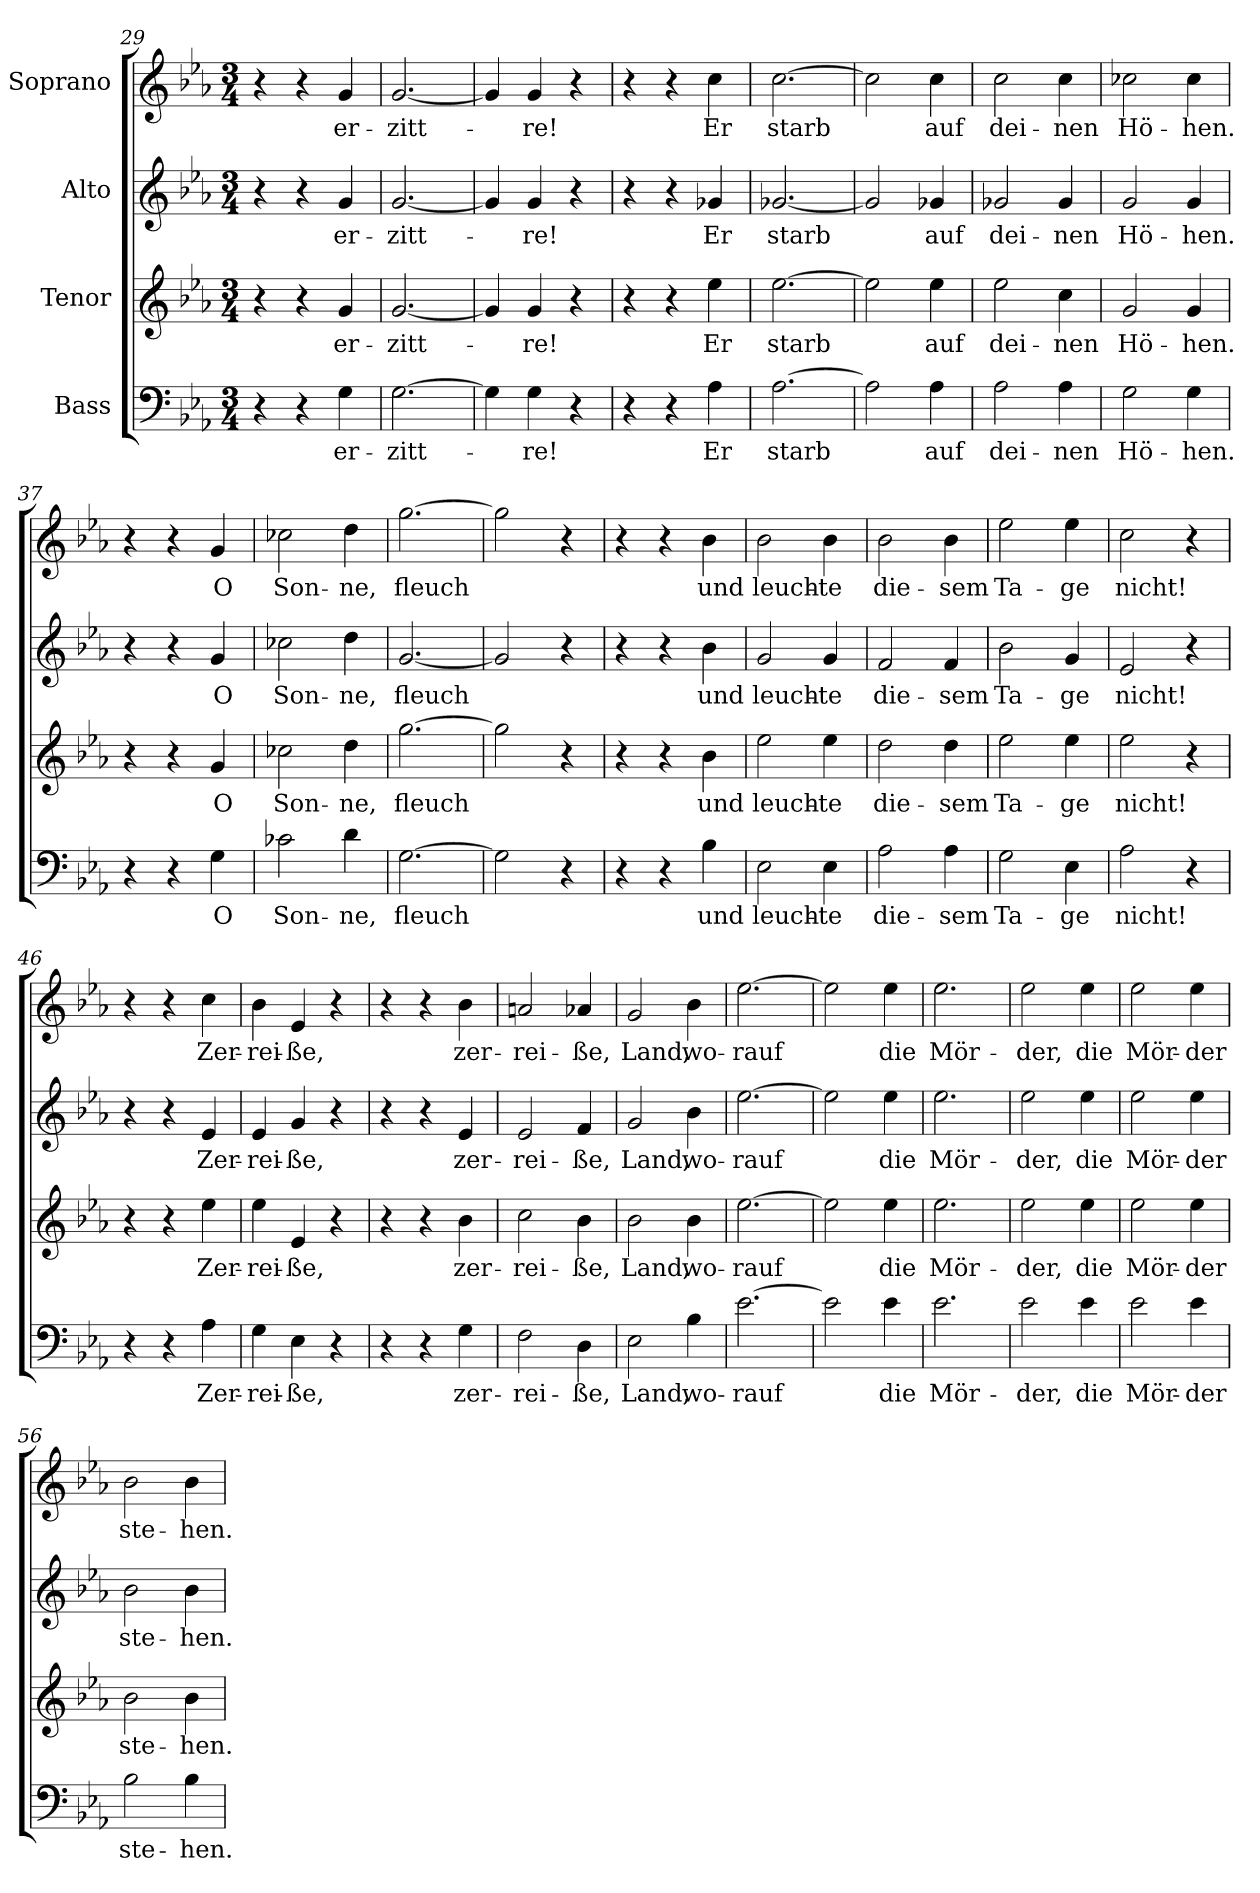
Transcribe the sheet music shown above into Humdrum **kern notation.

**kern	**text	**kern	**text	**kern	**text	**kern	**text
*part4	*part4	*part3	*part3	*part2	*part2	*part1	*part1
*staff4	*staff4	*staff3	*staff3	*staff2	*staff2	*staff1	*staff1
*I"Bass	*	*I"Tenor	*	*I"Alto	*	*I"Soprano	*
!!LO:LB:g=z
*clefF4	*	*clefG2	*	*clefG2	*	*clefG2	*
*k[b-e-a-]	*	*k[b-e-a-]	*	*k[b-e-a-]	*	*k[b-e-a-]	*
*E-:	*	*E-:	*	*E-:	*	*E-:	*
*M3/4	*	*M3/4	*	*M3/4	*	*M3/4	*
=29	=29	=29	=29	=29	=29	=29	=29
4r	.	4r	.	4r	.	4r	.
4r	.	4r	.	4r	.	4r	.
!	!LO:LY:b	!	!LO:LY:b	!	!LO:LY:b	!	!LO:LY:b
4G\	er-	4g/	er-	4g/	er-	4g/	er-
=30	=30	=30	=30	=30	=30	=30	=30
!	!LO:LY:b	!	!LO:LY:b	!	!LO:LY:b	!	!LO:LY:b
[2.G\	-zitt-	[2.g/	-zitt-	[2.g/	-zitt-	[2.g/	-zitt-
=31	=31	=31	=31	=31	=31	=31	=31
4G\]	.	4g/]	.	4g/]	.	4g/]	.
!	!LO:LY:b	!	!LO:LY:b	!	!LO:LY:b	!	!LO:LY:b
4G\	-re!	4g/	-re!	4g/	-re!	4g/	-re!
4r	.	4r	.	4r	.	4r	.
=32	=32	=32	=32	=32	=32	=32	=32
4r	.	4r	.	4r	.	4r	.
4r	.	4r	.	4r	.	4r	.
!	!LO:LY:b	!	!LO:LY:b	!	!LO:LY:b	!	!LO:LY:b
4A-\	Er	4ee-\	Er	4g-X/	Er	4cc\	Er
!!LO:PB:g=z
=33	=33	=33	=33	=33	=33	=33	=33
!	!LO:LY:b	!	!LO:LY:b	!	!LO:LY:b	!	!LO:LY:b
[2.A-\	starb	[2.ee-\	starb	[2.g-X/	starb	[2.cc\	starb
=34	=34	=34	=34	=34	=34	=34	=34
2A-\]	.	2ee-\]	.	2g-/]	.	2cc\]	.
!	!LO:LY:b	!	!LO:LY:b	!	!LO:LY:b	!	!LO:LY:b
4A-\	auf	4ee-\	auf	4g-X/	auf	4cc\	auf
=35	=35	=35	=35	=35	=35	=35	=35
!	!LO:LY:b	!	!LO:LY:b	!	!LO:LY:b	!	!LO:LY:b
2A-\	dei-	2ee-\	dei-	2g-X/	dei-	2cc\	dei-
!	!LO:LY:b	!	!LO:LY:b	!	!LO:LY:b	!	!LO:LY:b
4A-\	-nen	4cc\	-nen	4g-/	-nen	4cc\	-nen
=36	=36	=36	=36	=36	=36	=36	=36
!	!LO:LY:b	!	!LO:LY:b	!	!LO:LY:b	!	!LO:LY:b
2G\	Hö-	2g/	Hö-	2g/	Hö-	2cc-X\	Hö-
!	!LO:LY:b	!	!LO:LY:b	!	!LO:LY:b	!	!LO:LY:b
4G\	-hen.	4g/	-hen.	4g/	-hen.	4cc-\	-hen.
!!LO:LB:g=z
=37	=37	=37	=37	=37	=37	=37	=37
4r	.	4r	.	4r	.	4r	.
4r	.	4r	.	4r	.	4r	.
!	!LO:LY:b	!	!LO:LY:b	!	!LO:LY:b	!	!LO:LY:b
4G\	O	4g/	O	4g/	O	4g/	O
=38	=38	=38	=38	=38	=38	=38	=38
!	!LO:LY:b	!	!LO:LY:b	!	!LO:LY:b	!	!LO:LY:b
2c-X\	Son-	2cc-X\	Son-	2cc-X\	Son-	2cc-X\	Son-
!	!LO:LY:b	!	!LO:LY:b	!	!LO:LY:b	!	!LO:LY:b
4d\	-ne,	4dd\	-ne,	4dd\	-ne,	4dd\	-ne,
=39	=39	=39	=39	=39	=39	=39	=39
!	!LO:LY:b	!	!LO:LY:b	!	!LO:LY:b	!	!LO:LY:b
[2.G\	fleuch	[2.gg\	fleuch	[2.g/	fleuch	[2.gg\	fleuch
=40	=40	=40	=40	=40	=40	=40	=40
2G\]	.	2gg\]	.	2g/]	.	2gg\]	.
4r	.	4r	.	4r	.	4r	.
!!LO:PB:g=z
=41	=41	=41	=41	=41	=41	=41	=41
4r	.	4r	.	4r	.	4r	.
4r	.	4r	.	4r	.	4r	.
!	!LO:LY:b	!	!LO:LY:b	!	!LO:LY:b	!	!LO:LY:b
4B-\	und	4b-\	und	4b-\	und	4b-\	und
=42	=42	=42	=42	=42	=42	=42	=42
!	!LO:LY:b	!	!LO:LY:b	!	!LO:LY:b	!	!LO:LY:b
2E-\	leuch-	2ee-\	leuch-	2g/	leuch-	2b-\	leuch-
!	!LO:LY:b	!	!LO:LY:b	!	!LO:LY:b	!	!LO:LY:b
4E-\	-te	4ee-\	-te	4g/	-te	4b-\	-te
=43	=43	=43	=43	=43	=43	=43	=43
!	!LO:LY:b	!	!LO:LY:b	!	!LO:LY:b	!	!LO:LY:b
2A-\	die-	2dd\	die-	2f/	die-	2b-\	die-
!	!LO:LY:b	!	!LO:LY:b	!	!LO:LY:b	!	!LO:LY:b
4A-\	-sem	4dd\	-sem	4f/	-sem	4b-\	-sem
=44	=44	=44	=44	=44	=44	=44	=44
!	!LO:LY:b	!	!LO:LY:b	!	!LO:LY:b	!	!LO:LY:b
2G\	Ta-	2ee-\	Ta-	2b-\	Ta-	2ee-\	Ta-
!	!LO:LY:b	!	!LO:LY:b	!	!LO:LY:b	!	!LO:LY:b
4E-\	-ge	4ee-\	-ge	4g/	-ge	4ee-\	-ge
!!LO:LB:g=z
=45	=45	=45	=45	=45	=45	=45	=45
!	!LO:LY:b	!	!LO:LY:b	!	!LO:LY:b	!	!LO:LY:b
2A-\	nicht!	2ee-\	nicht!	2e-/	nicht!	2cc\	nicht!
4r	.	4r	.	4r	.	4r	.
=46	=46	=46	=46	=46	=46	=46	=46
4r	.	4r	.	4r	.	4r	.
4r	.	4r	.	4r	.	4r	.
!	!LO:LY:b	!	!LO:LY:b	!	!LO:LY:b	!	!LO:LY:b
4A-\	Zer-	4ee-\	Zer-	4e-/	Zer-	4cc\	Zer-
=47	=47	=47	=47	=47	=47	=47	=47
!	!LO:LY:b	!	!LO:LY:b	!	!LO:LY:b	!	!LO:LY:b
4G\	-rei-	4ee-\	-rei-	4e-/	-rei-	4b-\	-rei-
!	!LO:LY:b	!	!LO:LY:b	!	!LO:LY:b	!	!LO:LY:b
4E-\	-ße,	4e-/	-ße,	4g/	-ße,	4e-/	-ße,
4r	.	4r	.	4r	.	4r	.
=48	=48	=48	=48	=48	=48	=48	=48
4r	.	4r	.	4r	.	4r	.
4r	.	4r	.	4r	.	4r	.
!	!LO:LY:b	!	!LO:LY:b	!	!LO:LY:b	!	!LO:LY:b
4G\	zer-	4b-\	zer-	4e-/	zer-	4b-\	zer-
!!LO:PB:g=z
=49	=49	=49	=49	=49	=49	=49	=49
!	!LO:LY:b	!	!LO:LY:b	!	!LO:LY:b	!	!LO:LY:b
2F\	-rei-	2cc\	-rei-	2e-/	-rei-	2an/	-rei-
!	!LO:LY:b	!	!LO:LY:b	!	!LO:LY:b	!	!LO:LY:b
4D\	-ße,	4b-\	-ße,	4f/	-ße,	4a-X/	-ße,
=50	=50	=50	=50	=50	=50	=50	=50
!	!LO:LY:b	!	!LO:LY:b	!	!LO:LY:b	!	!LO:LY:b
2E-\	Land,	2b-\	Land,	2g/	Land,	2g/	Land,
!	!LO:LY:b	!	!LO:LY:b	!	!LO:LY:b	!	!LO:LY:b
4B-\	wo-	4b-\	wo-	4b-\	wo-	4b-\	wo-
=51	=51	=51	=51	=51	=51	=51	=51
!	!LO:LY:b	!	!LO:LY:b	!	!LO:LY:b	!	!LO:LY:b
[2.e-\	-rauf	[2.ee-\	-rauf	[2.ee-\	-rauf	[2.ee-\	-rauf
=52	=52	=52	=52	=52	=52	=52	=52
2e-\]	.	2ee-\]	.	2ee-\]	.	2ee-\]	.
!	!LO:LY:b	!	!LO:LY:b	!	!LO:LY:b	!	!LO:LY:b
4e-\	die	4ee-\	die	4ee-\	die	4ee-\	die
!!LO:LB:g=z
=53	=53	=53	=53	=53	=53	=53	=53
!	!LO:LY:b	!	!LO:LY:b	!	!LO:LY:b	!	!LO:LY:b
2.e-\	Mör-	2.ee-\	Mör-	2.ee-\	Mör-	2.ee-\	Mör-
=54	=54	=54	=54	=54	=54	=54	=54
!	!LO:LY:b	!	!LO:LY:b	!	!LO:LY:b	!	!LO:LY:b
2e-\	-der,	2ee-\	-der,	2ee-\	-der,	2ee-\	-der,
!	!LO:LY:b	!	!LO:LY:b	!	!LO:LY:b	!	!LO:LY:b
4e-\	die	4ee-\	die	4ee-\	die	4ee-\	die
=55	=55	=55	=55	=55	=55	=55	=55
!	!LO:LY:b	!	!LO:LY:b	!	!LO:LY:b	!	!LO:LY:b
2e-\	Mör-	2ee-\	Mör-	2ee-\	Mör-	2ee-\	Mör-
!	!LO:LY:b	!	!LO:LY:b	!	!LO:LY:b	!	!LO:LY:b
4e-\	-der	4ee-\	-der	4ee-\	-der	4ee-\	-der
=56	=56	=56	=56	=56	=56	=56	=56
!	!LO:LY:b	!	!LO:LY:b	!	!LO:LY:b	!	!LO:LY:b
2B-\	ste-	2b-\	ste-	2b-\	ste-	2b-\	ste-
!	!LO:LY:b	!	!LO:LY:b	!	!LO:LY:b	!	!LO:LY:b
4B-\	-hen.	4b-\	-hen.	4b-\	-hen.	4b-\	-hen.
=	=	=	=	=	=	=	=
*-	*-	*-	*-	*-	*-	*-	*-
